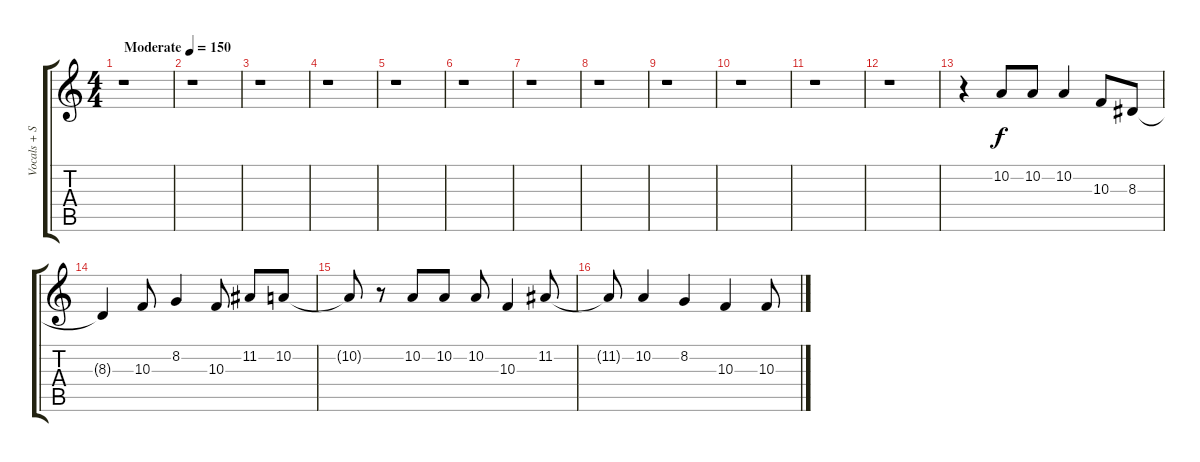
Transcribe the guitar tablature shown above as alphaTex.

\track ("Vocals + Solo" "Vocals + S") {instrument drawbarorgan}
\staff {score tabs}
\tuning (E4 B3 G3 D3 A2 E2) {hide}
\ts (4 4)
\tempo (150 "Moderate")
\clef g2
\ks c
r.1{dy f instrument drawbarorgan} |
r.1 |
r.1 |
r.1 |
r.1 |
r.1 |
r.1 |
r.1 |
r.1 |
r.1 |
r.1 |
r.1 |
r.4 10.2.8 10.2.8 10.2.4 10.3.8 8.3.8 |
8.3{t}.4 10.3.8 8.2.4 10.3.8 11.2.8 10.2.8 |
10.2{t}.8 r.8 10.2.8 10.2.8 10.2.8 10.3.4 11.2.8 |
11.2{t}.8 10.2.4 8.2.4 10.3.4 10.3.8
